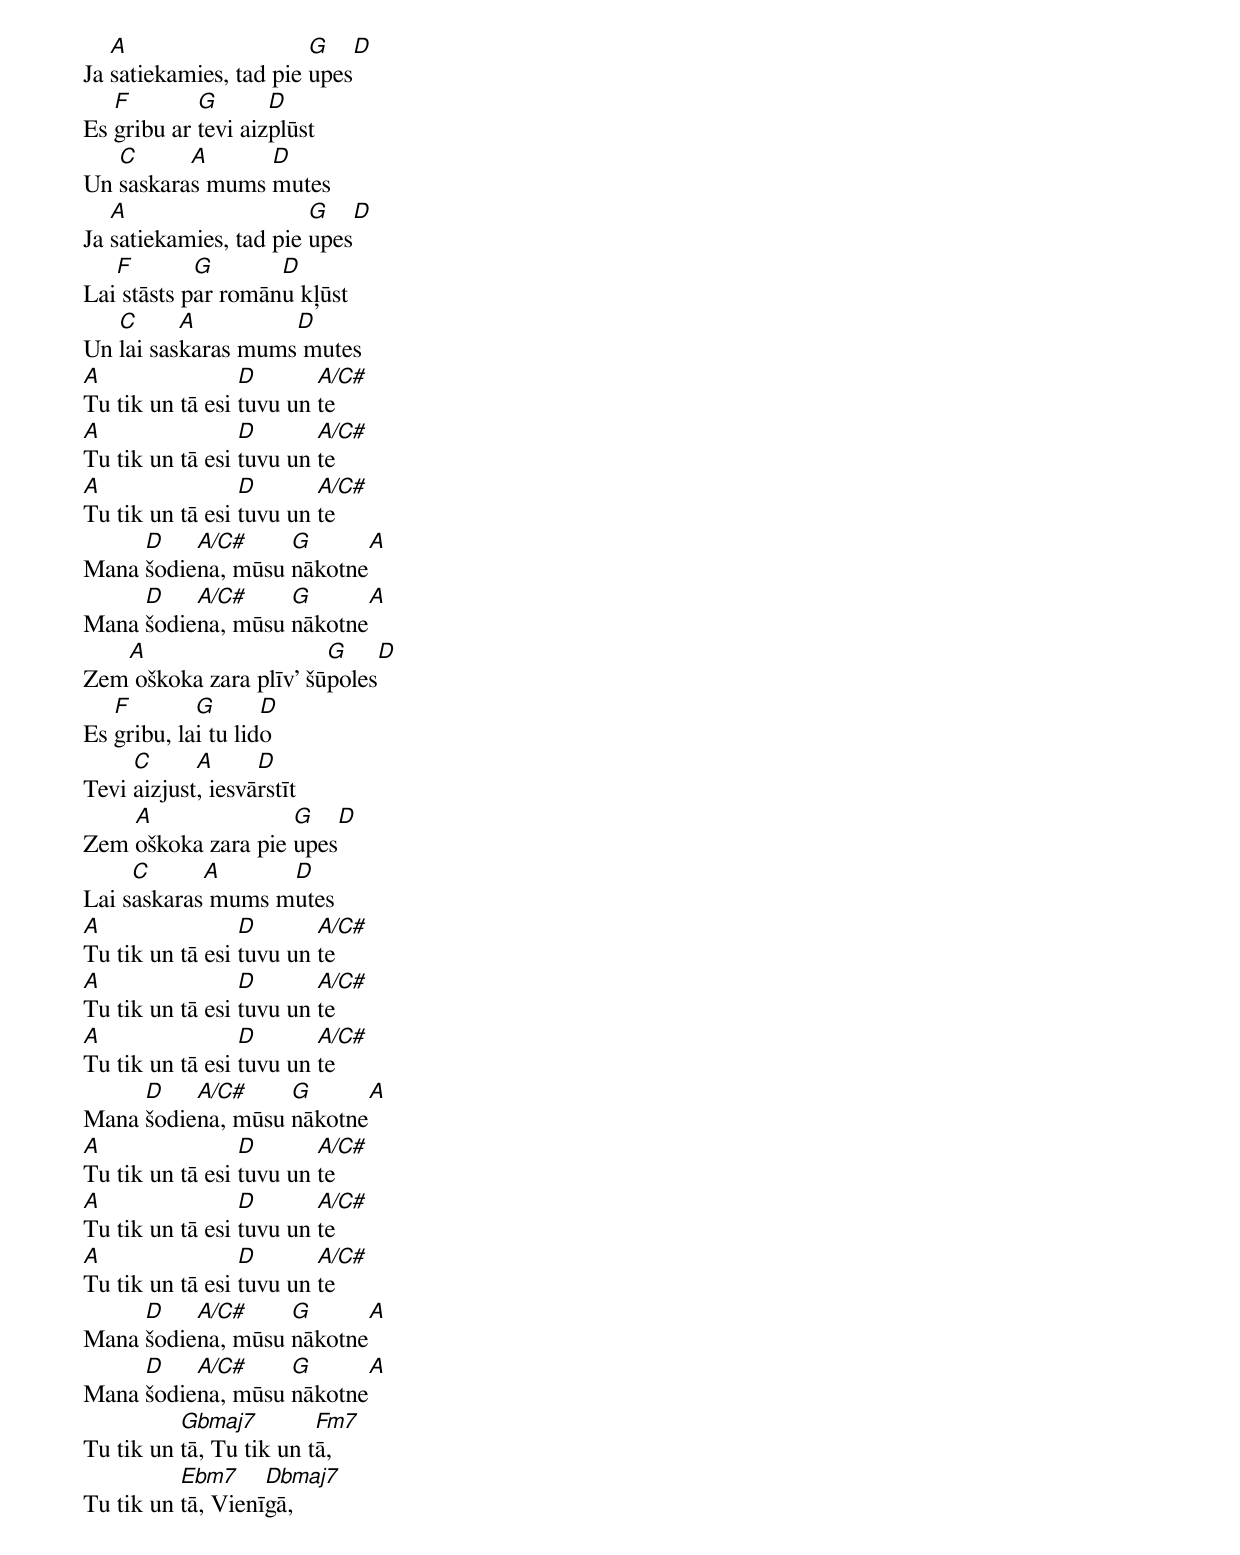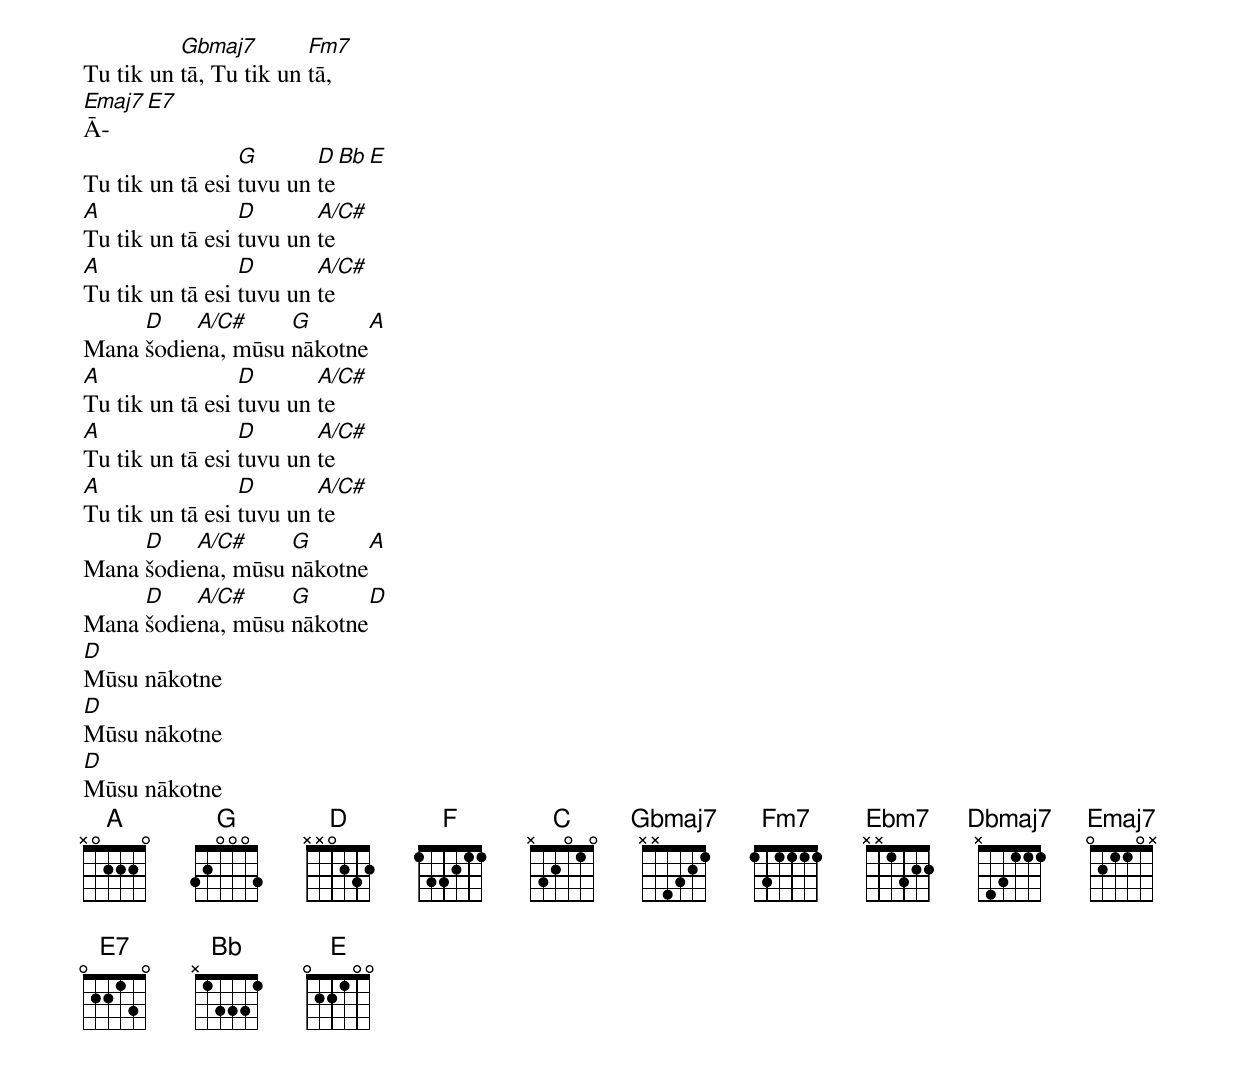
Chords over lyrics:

   A                    G    D
Ja satiekamies, tad pie upes
   F        G       D
Es gribu ar tevi aizplūst
   C      A      D
Un saskaras mums mutes
   A                    G    D
Ja satiekamies, tad pie upes
   F        G       D
Lai stāsts par romānu kļūst
   C      A         D
Un lai saskaras mums mutes
A                D       A/C#
Tu tik un tā esi tuvu un te
A                D       A/C#
Tu tik un tā esi tuvu un te
A                D       A/C#
Tu tik un tā esi tuvu un te
     D    A/C#     G      A
Mana šodiena, mūsu nākotne
     D    A/C#     G      A
Mana šodiena, mūsu nākotne
   A                    G    D
Zem oškoka zara plīv' šūpoles
   F        G       D
Es gribu, lai tu lido
     C      A      D
Tevi aizjust, iesvārstīt
    A               G    D
Zem oškoka zara pie upes
     C      A      D
Lai saskaras mums mutes
A                D       A/C#
Tu tik un tā esi tuvu un te
A                D       A/C#
Tu tik un tā esi tuvu un te
A                D       A/C#
Tu tik un tā esi tuvu un te
     D    A/C#     G      A
Mana šodiena, mūsu nākotne
A                D       A/C#
Tu tik un tā esi tuvu un te
A                D       A/C#
Tu tik un tā esi tuvu un te
A                D       A/C#
Tu tik un tā esi tuvu un te
     D    A/C#     G      A
Mana šodiena, mūsu nākotne
     D    A/C#     G      A
Mana šodiena, mūsu nākotne
          Gbmaj7         Fm7
Tu tik un tā, Tu tik un tā,
          Ebm7     Dbmaj7
Tu tik un tā, Vienīgā,
          Gbmaj7        Fm7
Tu tik un tā, Tu tik un tā,
Emaj7                   E7
Ā-
                 G       D      Bb      E
Tu tik un tā esi tuvu un te
A                D       A/C#
Tu tik un tā esi tuvu un te
A                D       A/C#
Tu tik un tā esi tuvu un te
     D    A/C#     G      A
Mana šodiena, mūsu nākotne
A                D       A/C#
Tu tik un tā esi tuvu un te
A                D       A/C#
Tu tik un tā esi tuvu un te
A                D       A/C#
Tu tik un tā esi tuvu un te
     D    A/C#     G      A
Mana šodiena, mūsu nākotne
     D    A/C#     G      D
Mana šodiena, mūsu nākotne
D
Mūsu nākotne
D
Mūsu nākotne
D
Mūsu nākotne
